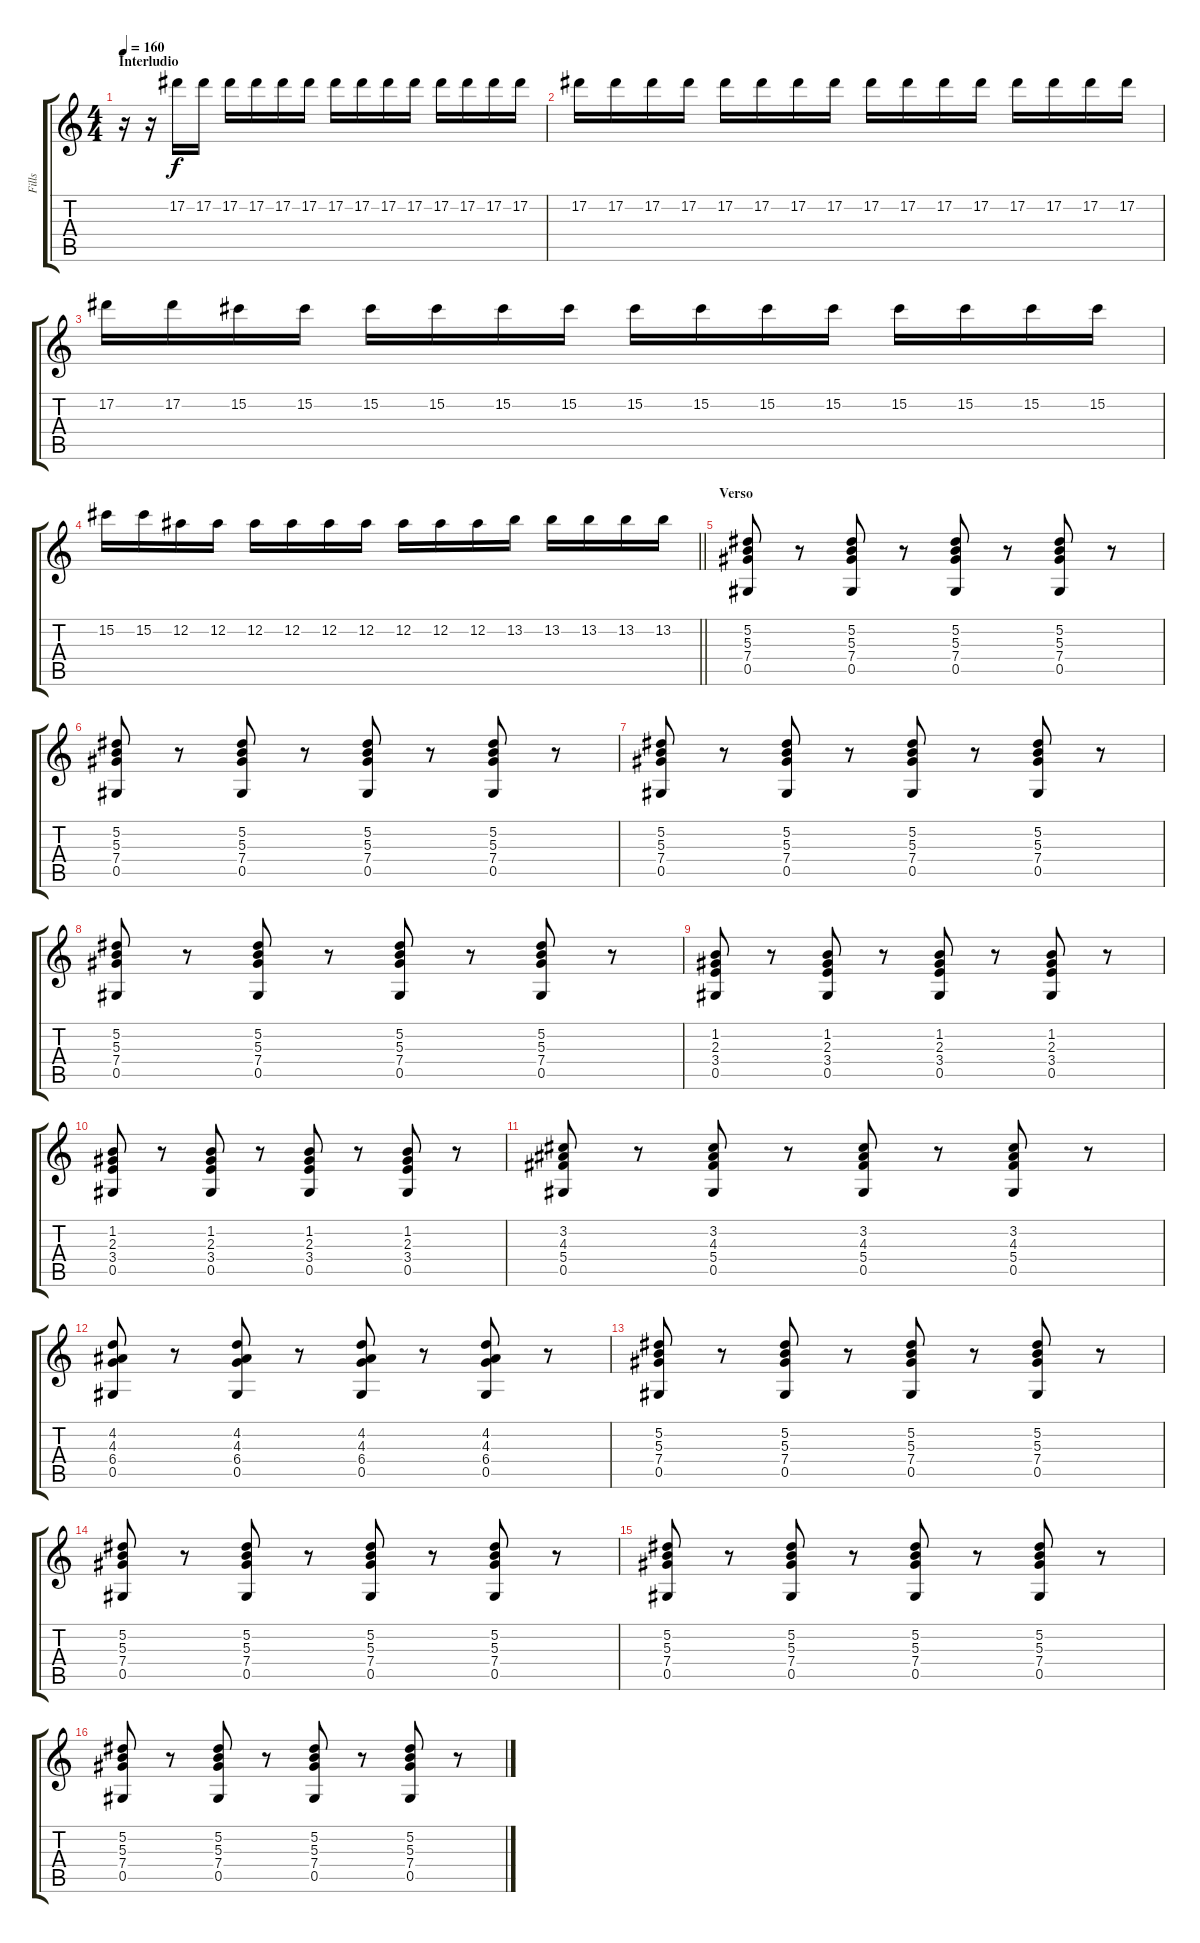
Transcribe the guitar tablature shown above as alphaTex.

\track ("Fills" "Fills") {instrument distortionguitar}
\staff {score tabs}
\tuning (Eb4 Bb3 Gb3 Db3 Ab2 Db2) {hide}
\ts (4 4)
\section ("" "Interludio")
\tempo 160
\clef g2
\ks c
r.16{dy f} r.16 17.2.16 17.2.16 17.2.16 17.2.16 17.2.16 17.2.16 17.2.16 17.2.16 17.2.16 17.2.16 17.2.16 17.2.16 17.2.16 17.2.16 |
17.2.16 17.2.16 17.2.16 17.2.16 17.2.16 17.2.16 17.2.16 17.2.16 17.2.16 17.2.16 17.2.16 17.2.16 17.2.16 17.2.16 17.2.16 17.2.16 |
17.2.16 17.2.16 15.2.16 15.2.16 15.2.16 15.2.16 15.2.16 15.2.16 15.2.16 15.2.16 15.2.16 15.2.16 15.2.16 15.2.16 15.2.16 15.2.16 |
\barLineRight lightlight
15.2.16 15.2.16 12.2.16 12.2.16 12.2.16 12.2.16 12.2.16 12.2.16 12.2.16 12.2.16 12.2.16 13.2.16 13.2.16 13.2.16 13.2.16 13.2.16 |
\section ("" "Verso ")
(5.2 5.3 7.4 0.5).8 r.8 (5.2 5.3 7.4 0.5).8 r.8 (5.2 5.3 7.4 0.5).8 r.8 (5.2 5.3 7.4 0.5).8 r.8 |
(5.2 5.3 7.4 0.5).8 r.8 (5.2 5.3 7.4 0.5).8 r.8 (5.2 5.3 7.4 0.5).8 r.8 (5.2 5.3 7.4 0.5).8 r.8 |
(5.2 5.3 7.4 0.5).8 r.8 (5.2 5.3 7.4 0.5).8 r.8 (5.2 5.3 7.4 0.5).8 r.8 (5.2 5.3 7.4 0.5).8 r.8 |
(5.2 5.3 7.4 0.5).8 r.8 (5.2 5.3 7.4 0.5).8 r.8 (5.2 5.3 7.4 0.5).8 r.8 (5.2 5.3 7.4 0.5).8 r.8 |
(1.2 2.3 3.4 0.5).8 r.8 (1.2 2.3 3.4 0.5).8 r.8 (1.2 2.3 3.4 0.5).8 r.8 (1.2 2.3 3.4 0.5).8 r.8 |
(1.2 2.3 3.4 0.5).8 r.8 (1.2 2.3 3.4 0.5).8 r.8 (1.2 2.3 3.4 0.5).8 r.8 (1.2 2.3 3.4 0.5).8 r.8 |
(3.2 4.3 5.4 0.5).8 r.8 (3.2 4.3 5.4 0.5).8 r.8 (3.2 4.3 5.4 0.5).8 r.8 (3.2 4.3 5.4 0.5).8 r.8 |
(4.2 4.3 6.4 0.5).8 r.8 (4.2 4.3 6.4 0.5).8 r.8 (4.2 4.3 6.4 0.5).8 r.8 (4.2 4.3 6.4 0.5).8 r.8 |
(5.2 5.3 7.4 0.5).8 r.8 (5.2 5.3 7.4 0.5).8 r.8 (5.2 5.3 7.4 0.5).8 r.8 (5.2 5.3 7.4 0.5).8 r.8 |
(5.2 5.3 7.4 0.5).8 r.8 (5.2 5.3 7.4 0.5).8 r.8 (5.2 5.3 7.4 0.5).8 r.8 (5.2 5.3 7.4 0.5).8 r.8 |
(5.2 5.3 7.4 0.5).8 r.8 (5.2 5.3 7.4 0.5).8 r.8 (5.2 5.3 7.4 0.5).8 r.8 (5.2 5.3 7.4 0.5).8 r.8 |
(5.2 5.3 7.4 0.5).8 r.8 (5.2 5.3 7.4 0.5).8 r.8 (5.2 5.3 7.4 0.5).8 r.8 (5.2 5.3 7.4 0.5).8 r.8
